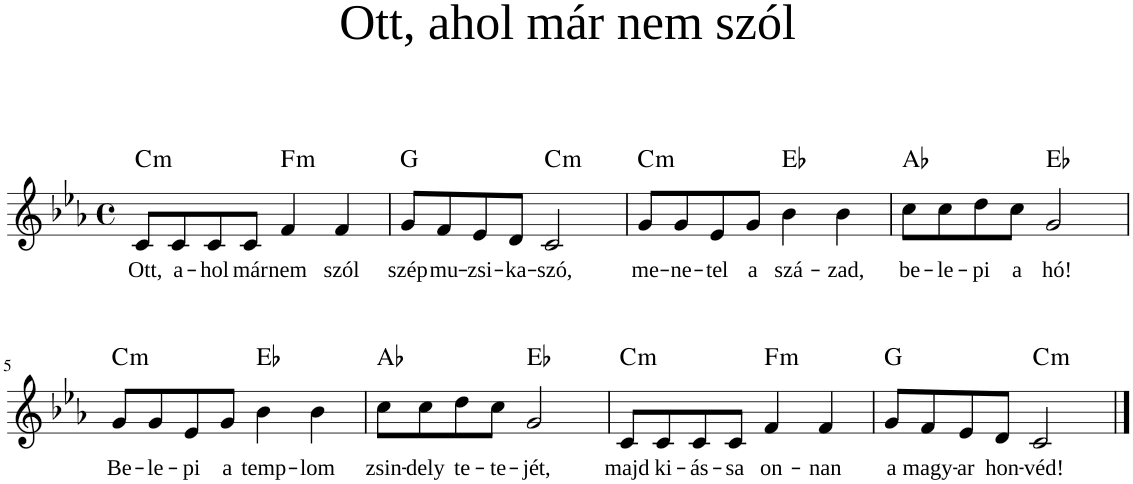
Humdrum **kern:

**kern	**text	**harte
*part1	*part1	*part1
*staff1	*staff1	*
*I"Piano	*	*
*I'Pno	*	*
*clefG2	*	*
*k[b-e-a-]	*	*
*M4/4	*	*
*met(c)	*	*
=1	=1	=1
!	!LO:LY:b	!LO:H:kt=m
8c/L	Ott,	C:min
!	!LO:LY:b	!
8c/	a-	.
!	!LO:LY:b	!
8c/	-hol	.
!	!LO:LY:b	!
8c/J	már	.
!	!LO:LY:b	!LO:H:kt=m
4f/	nem	F:min
!	!LO:LY:b	!
4f/	szól	.
=2	=2	=2
!	!LO:LY:b	!LO:H:kt=N.C.
8g/L	szép	N
!	!LO:LY:b	!
8f/	mu-	.
!	!LO:LY:b	!
8e-/	-zsi-	.
!	!LO:LY:b	!
8d/J	-ka-	.
!	!LO:LY:b	!LO:H:kt=m
2c/	-szó,	C:min
=3	=3	=3
!	!LO:LY:b	!LO:H:kt=m
8g/L	me-	C:min
!	!LO:LY:b	!
8g/	-ne-	.
!	!LO:LY:b	!
8e-/	-tel	.
!	!LO:LY:b	!
8g/J	a	.
!	!LO:LY:b	!LO:H:kt=N.C.
4b-\	szá-	N
!	!LO:LY:b	!
4b-\	-zad,	.
=4	=4	=4
!	!LO:LY:b	!LO:H:kt=N.C.
8cc\L	be-	N
!	!LO:LY:b	!
8cc\	-le-	.
!	!LO:LY:b	!
8dd\	-pi	.
!	!LO:LY:b	!
8cc\J	a	.
!	!LO:LY:b	!LO:H:kt=N.C.
2g/	hó!	N
!!LO:LB:g=z
=5	=5	=5
!	!LO:LY:b	!LO:H:kt=m
8g/L	Be-	C:min
!	!LO:LY:b	!
8g/	-le-	.
!	!LO:LY:b	!
8e-/	-pi	.
!	!LO:LY:b	!
8g/J	a	.
!	!LO:LY:b	!LO:H:kt=N.C.
4b-\	temp-	N
!	!LO:LY:b	!
4b-\	-lom	.
=6	=6	=6
!	!LO:LY:b	!LO:H:kt=N.C.
8cc\L	zsin-	N
!	!LO:LY:b	!
8cc\	-dely	.
!	!LO:LY:b	!
8dd\	te-	.
!	!LO:LY:b	!
8cc\J	-te-	.
!	!LO:LY:b	!LO:H:kt=N.C.
2g/	-jét,	N
=7	=7	=7
!	!LO:LY:b	!LO:H:kt=m
8c/L	majd	C:min
!	!LO:LY:b	!
8c/	ki-	.
!	!LO:LY:b	!
8c/	-ás-	.
!	!LO:LY:b	!
8c/J	-sa	.
!	!LO:LY:b	!LO:H:kt=m
4f/	on-	F:min
!	!LO:LY:b	!
4f/	-nan	.
=8	=8	=8
!	!LO:LY:b	!LO:H:kt=N.C.
8g/L	a	N
!	!LO:LY:b	!
8f/	magy-	.
!	!LO:LY:b	!
8e-/	-ar	.
!	!LO:LY:b	!
8d/J	hon-	.
!	!LO:LY:b	!LO:H:kt=m
2c/	-véd!	C:min
==	==	==
*-	*-	*-
